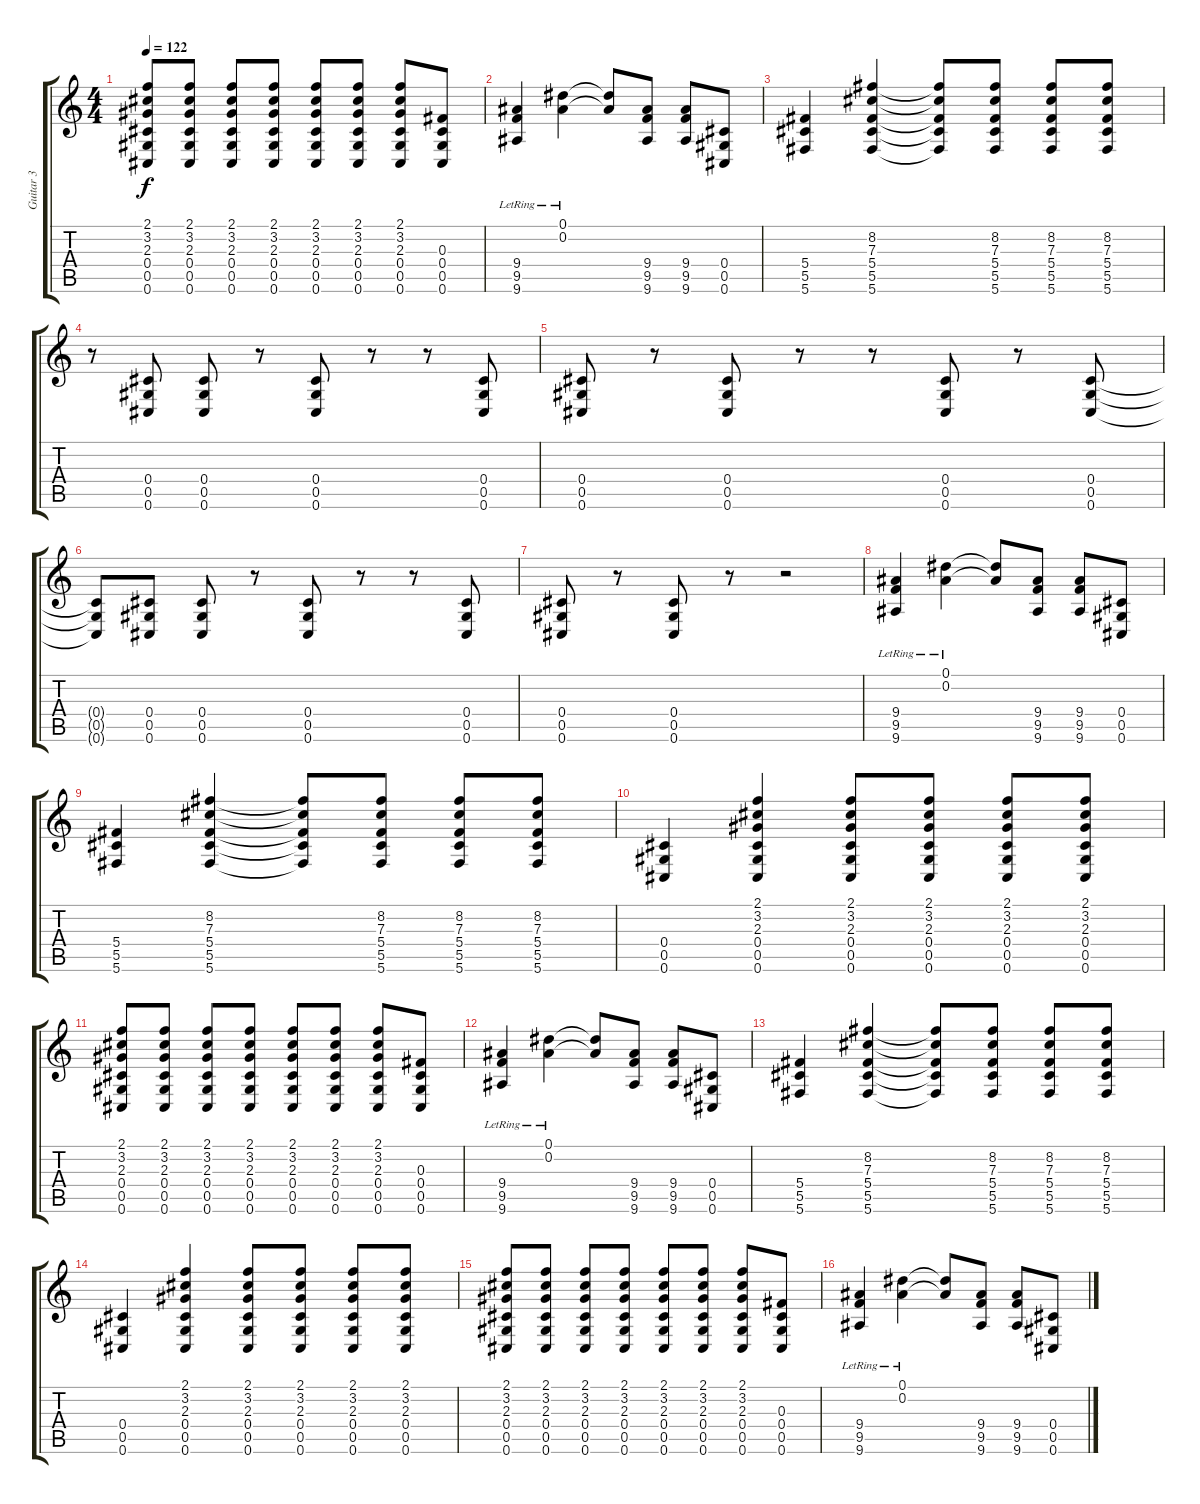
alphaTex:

\track ("Guitar 3" "Guitar 3") {instrument overdrivenguitar}
\staff {score tabs}
\tuning (Eb4 Bb3 Gb3 Db3 Ab2 Db2) {hide}
\ts (4 4)
\tempo 122
\clef g2
\ks c
(2.1 3.2 2.3 0.4 0.5 0.6).8{dy f} (2.1 3.2 2.3 0.4 0.5 0.6).8 (2.1 3.2 2.3 0.4 0.5 0.6).8 (2.1 3.2 2.3 0.4 0.5 0.6).8 (2.1 3.2 2.3 0.4 0.5 0.6).8 (2.1 3.2 2.3 0.4 0.5 0.6).8 (2.1 3.2 2.3 0.4 0.5 0.6).8 (0.3 0.4 0.5 0.6).8 |
(9.4{lr} 9.5{lr} 9.6{lr}).4 (0.1{lr} 0.2{lr}).4 (0.1{t} 0.2{t}).8 (9.4 9.5 9.6).8 (9.4 9.5 9.6).8 (0.4 0.5 0.6).8 |
(5.4 5.5 5.6).4 (8.2 7.3 5.4 5.5 5.6).4 (8.2{t} 7.3{t} 5.4{t} 5.5{t} 5.6{t}).8 (8.2 7.3 5.4 5.5 5.6).8 (8.2 7.3 5.4 5.5 5.6).8 (8.2 7.3 5.4 5.5 5.6).8 |
r.8 (0.4 0.5 0.6).8 (0.4 0.5 0.6).8 r.8 (0.4 0.5 0.6).8 r.8 r.8 (0.4 0.5 0.6).8 |
(0.4 0.5 0.6).8 r.8 (0.4 0.5 0.6).8 r.8 r.8 (0.4 0.5 0.6).8 r.8 (0.4 0.5 0.6).8 |
(0.4{t} 0.5{t} 0.6{t}).8 (0.4 0.5 0.6).8 (0.4 0.5 0.6).8 r.8 (0.4 0.5 0.6).8 r.8 r.8 (0.4 0.5 0.6).8 |
(0.4 0.5 0.6).8 r.8 (0.4 0.5 0.6).8 r.8 r.2 |
(9.4{lr} 9.5{lr} 9.6{lr}).4 (0.1{lr} 0.2{lr}).4 (0.1{t} 0.2{t}).8 (9.4 9.5 9.6).8 (9.4 9.5 9.6).8 (0.4 0.5 0.6).8 |
(5.4 5.5 5.6).4 (8.2 7.3 5.4 5.5 5.6).4 (8.2{t} 7.3{t} 5.4{t} 5.5{t} 5.6{t}).8 (8.2 7.3 5.4 5.5 5.6).8 (8.2 7.3 5.4 5.5 5.6).8 (8.2 7.3 5.4 5.5 5.6).8 |
(0.4 0.5 0.6).4 (2.1 3.2 2.3 0.4 0.5 0.6).4 (2.1 3.2 2.3 0.4 0.5 0.6).8 (2.1 3.2 2.3 0.4 0.5 0.6).8 (2.1 3.2 2.3 0.4 0.5 0.6).8 (2.1 3.2 2.3 0.4 0.5 0.6).8 |
(2.1 3.2 2.3 0.4 0.5 0.6).8 (2.1 3.2 2.3 0.4 0.5 0.6).8 (2.1 3.2 2.3 0.4 0.5 0.6).8 (2.1 3.2 2.3 0.4 0.5 0.6).8 (2.1 3.2 2.3 0.4 0.5 0.6).8 (2.1 3.2 2.3 0.4 0.5 0.6).8 (2.1 3.2 2.3 0.4 0.5 0.6).8 (0.3 0.4 0.5 0.6).8 |
(9.4{lr} 9.5{lr} 9.6{lr}).4 (0.1{lr} 0.2{lr}).4 (0.1{t} 0.2{t}).8 (9.4 9.5 9.6).8 (9.4 9.5 9.6).8 (0.4 0.5 0.6).8 |
(5.4 5.5 5.6).4 (8.2 7.3 5.4 5.5 5.6).4 (8.2{t} 7.3{t} 5.4{t} 5.5{t} 5.6{t}).8 (8.2 7.3 5.4 5.5 5.6).8 (8.2 7.3 5.4 5.5 5.6).8 (8.2 7.3 5.4 5.5 5.6).8 |
(0.4 0.5 0.6).4 (2.1 3.2 2.3 0.4 0.5 0.6).4 (2.1 3.2 2.3 0.4 0.5 0.6).8 (2.1 3.2 2.3 0.4 0.5 0.6).8 (2.1 3.2 2.3 0.4 0.5 0.6).8 (2.1 3.2 2.3 0.4 0.5 0.6).8 |
(2.1 3.2 2.3 0.4 0.5 0.6).8 (2.1 3.2 2.3 0.4 0.5 0.6).8 (2.1 3.2 2.3 0.4 0.5 0.6).8 (2.1 3.2 2.3 0.4 0.5 0.6).8 (2.1 3.2 2.3 0.4 0.5 0.6).8 (2.1 3.2 2.3 0.4 0.5 0.6).8 (2.1 3.2 2.3 0.4 0.5 0.6).8 (0.3 0.4 0.5 0.6).8 |
(9.4{lr} 9.5{lr} 9.6{lr}).4 (0.1{lr} 0.2{lr}).4 (0.1{t} 0.2{t}).8 (9.4 9.5 9.6).8 (9.4 9.5 9.6).8 (0.4 0.5 0.6).8
